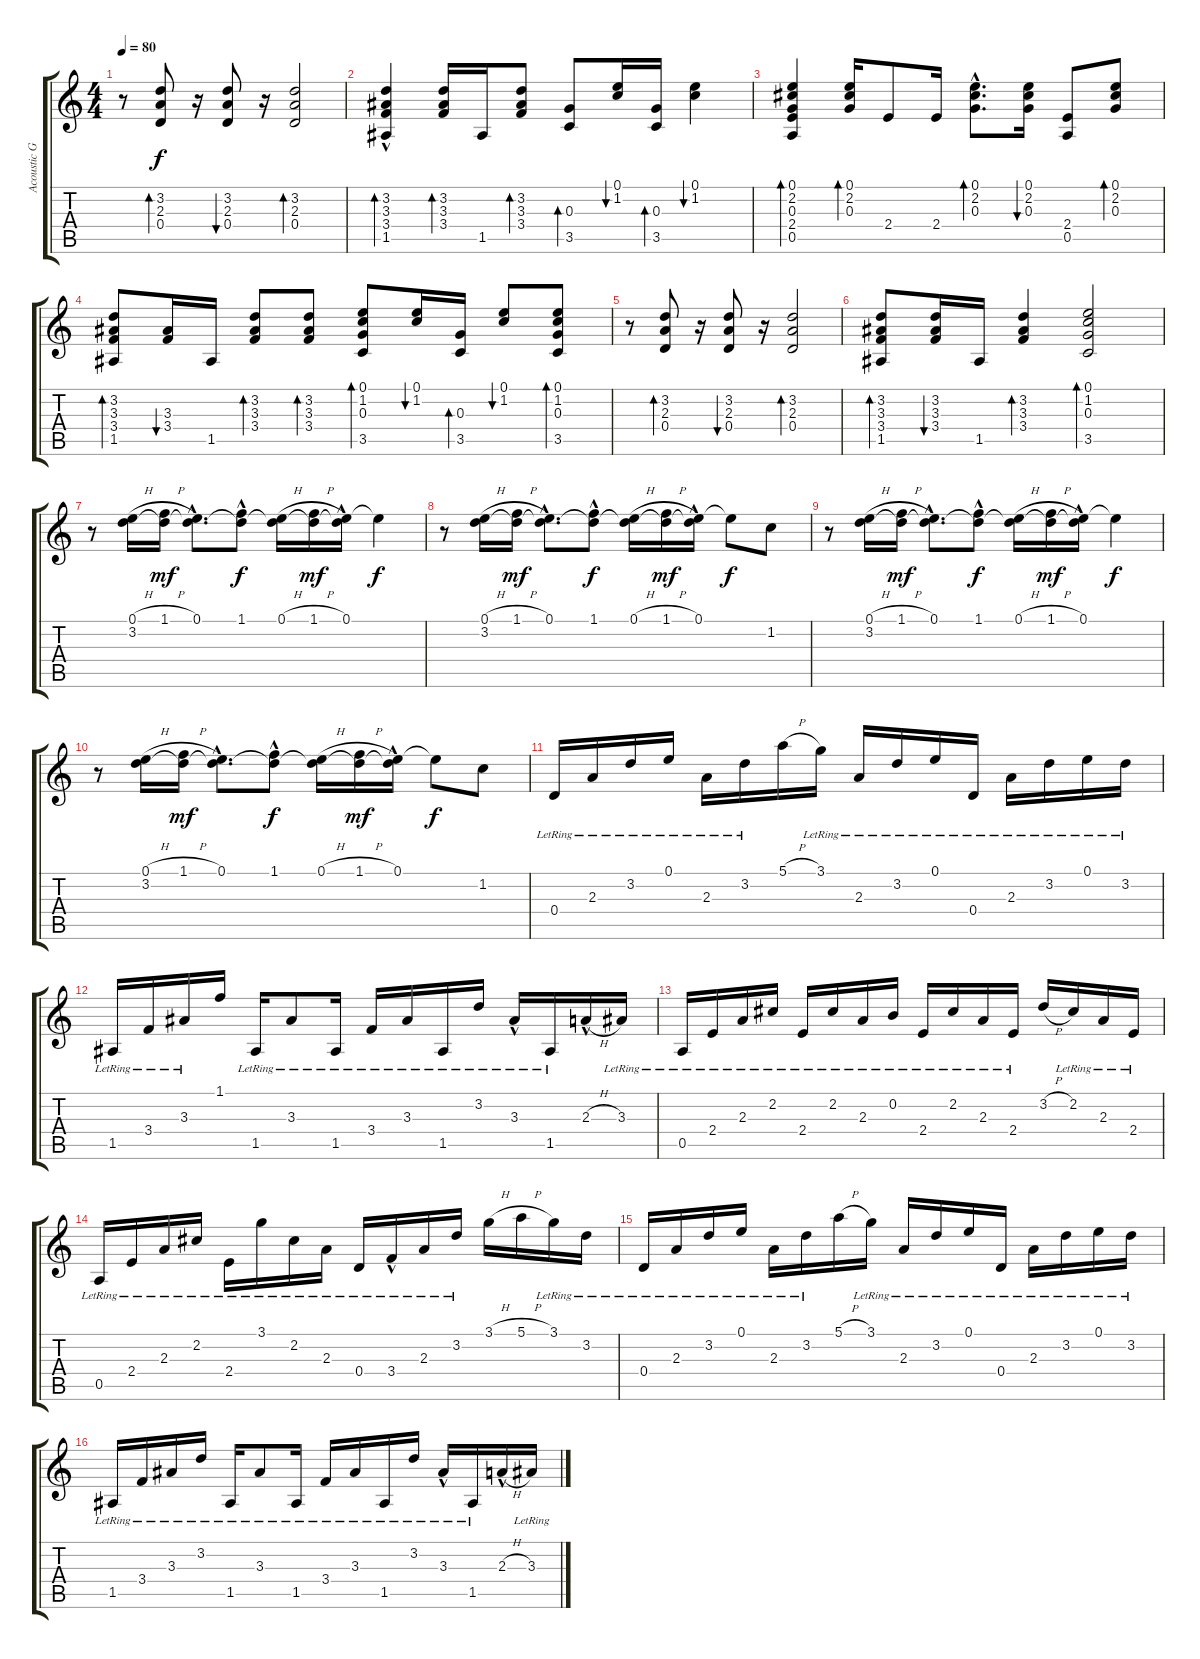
\track ("Acoustic Guitar (1)" "Acoustic G") {instrument acousticguitarsteel}
\staff {score tabs}
\tuning (E4 B3 G3 D3 A2 E2) {hide}
\ts (4 4)
\tempo 80
\clef g2
\ks c
r.8{dy f} (3.2 2.3 0.4).8{bd 30} r.16 (3.2 2.3 0.4).8{bu 30} r.16 (3.2 2.3 0.4).2{bd 30} |
(3.2{hac} 3.3{hac} 3.4{hac} 1.5).4{bd 30} (3.2 3.3 3.4).16{bd 30} 1.5.16 (3.2 3.3 3.4).8{bd 30} (0.3 3.5).8{bd 30} (0.1 1.2).16{bu 30} (0.3 3.5).16{bd 30} (0.1 1.2).4{bu 30} |
(0.1 2.2 0.3 2.4 0.5).4{bd 30} (0.1 2.2 0.3).16{bd 30} 2.4.8 2.4.16 (0.1{hac} 2.2{hac} 0.3{hac}).8{d bd 30} (0.1 2.2 0.3).16{bu 30} (2.4 0.5).8 (0.1 2.2 0.3).8{bd 30} |
(3.2 3.3 3.4 1.5).8{bd 30} (3.3 3.4).16{bu 30} 1.5.16 (3.2 3.3 3.4).8{bd 30} (3.2 3.3 3.4).8{bd 30} (0.1 1.2 0.3 3.5).8{bd 30} (0.1 1.2).16{bu 30} (0.3 3.5).16{bd 30} (0.1 1.2).8{bu 30} (0.1 1.2 0.3 3.5).8{bd 30} |
r.8 (3.2 2.3 0.4).8{bd 30} r.16 (3.2 2.3 0.4).8{bu 30} r.16 (3.2 2.3 0.4).2{bd 30} |
(3.2 3.3 3.4 1.5).8{bd 30} (3.2 3.3 3.4).16{bu 30} 1.5.16 (3.2 3.3 3.4).4{bd 30} (0.1 1.2 0.3 3.5).2{bd 30} |
r.8 (0.1{h} 3.2).16 (1.1{h} 3.2{t}).16{dy mf} (0.1 3.2{hac t}).8{d} (1.1{hac} 3.2{t}).8{dy f} (0.1{h} 3.2{t}).16 (1.1{h} 3.2{t}).16{dy mf} (0.1{hac} 3.2{t}).16 0.1{t}.4{dy f} |
r.8 (0.1{h} 3.2).16 (1.1{h} 3.2{t}).16{dy mf} (0.1 3.2{hac t}).8{d} (1.1{hac} 3.2{t}).8{dy f} (0.1{h} 3.2{t}).16 (1.1{h} 3.2{t}).16{dy mf} (0.1{hac} 3.2{t}).16 0.1{t}.8{dy f} 1.2.8 |
r.8 (0.1{h} 3.2).16 (1.1{h} 3.2{t}).16{dy mf} (0.1 3.2{hac t}).8{d} (1.1{hac} 3.2{t}).8{dy f} (0.1{h} 3.2{t}).16 (1.1{h} 3.2{t}).16{dy mf} (0.1{hac} 3.2{t}).16 0.1{t}.4{dy f} |
r.8 (0.1{h} 3.2).16 (1.1{h} 3.2{t}).16{dy mf} (0.1 3.2{hac t}).8{d} (1.1{hac} 3.2{t}).8{dy f} (0.1{h} 3.2{t}).16 (1.1{h} 3.2{t}).16{dy mf} (0.1{hac} 3.2{t}).16 0.1{t}.8{dy f} 1.2.8 |
0.4{lr}.16 2.3{lr}.16 3.2{lr}.16 0.1{lr}.16 2.3{lr}.16 3.2{lr}.16 5.1{h}.16 3.1{lr}.16 2.3{lr}.16 3.2{lr}.16 0.1{lr}.16 0.4{lr}.16 2.3{lr}.16 3.2{lr}.16 0.1{lr}.16 3.2{lr}.16 |
1.5{lr}.16 3.4{lr}.16 3.3{lr}.16 1.1.16 1.5{lr}.16 3.3{lr}.8 1.5{lr}.16 3.4{lr}.16 3.3{lr}.16 1.5{lr}.16 3.2{lr}.16 3.3{hac lr}.16 1.5{lr}.16 2.3{h hac}.16 3.3{lr}.16 |
0.5{lr}.16 2.4{lr}.16 2.3{lr}.16 2.2{lr}.16 2.4{lr}.16 2.2{lr}.16 2.3{lr}.16 0.2{lr}.16 2.4{lr}.16 2.2{lr}.16 2.3{lr}.16 2.4{lr}.16 3.2{h}.16 2.2{lr}.16 2.3{lr}.16 2.4{lr}.16 |
0.5{lr}.16 2.4{lr}.16 2.3{lr}.16 2.2{lr}.16 2.4{lr}.16 3.1{lr}.16 2.2{lr}.16 2.3{lr}.16 0.4{lr}.16 3.4{hac lr}.16 2.3{lr}.16 3.2{lr}.16 3.1{h}.16 5.1{h}.16 3.1{lr}.16 3.2{lr}.16 |
0.4{lr}.16 2.3{lr}.16 3.2{lr}.16 0.1{lr}.16 2.3{lr}.16 3.2{lr}.16 5.1{h}.16 3.1{lr}.16 2.3{lr}.16 3.2{lr}.16 0.1{lr}.16 0.4{lr}.16 2.3{lr}.16 3.2{lr}.16 0.1{lr}.16 3.2{lr}.16 |
1.5{lr}.16 3.4{lr}.16 3.3{lr}.16 3.2{lr}.16 1.5{lr}.16 3.3{lr}.8 1.5{lr}.16 3.4{lr}.16 3.3{lr}.16 1.5{lr}.16 3.2{lr}.16 3.3{hac lr}.16 1.5{lr}.16 2.3{h hac}.16 3.3{lr}.16
